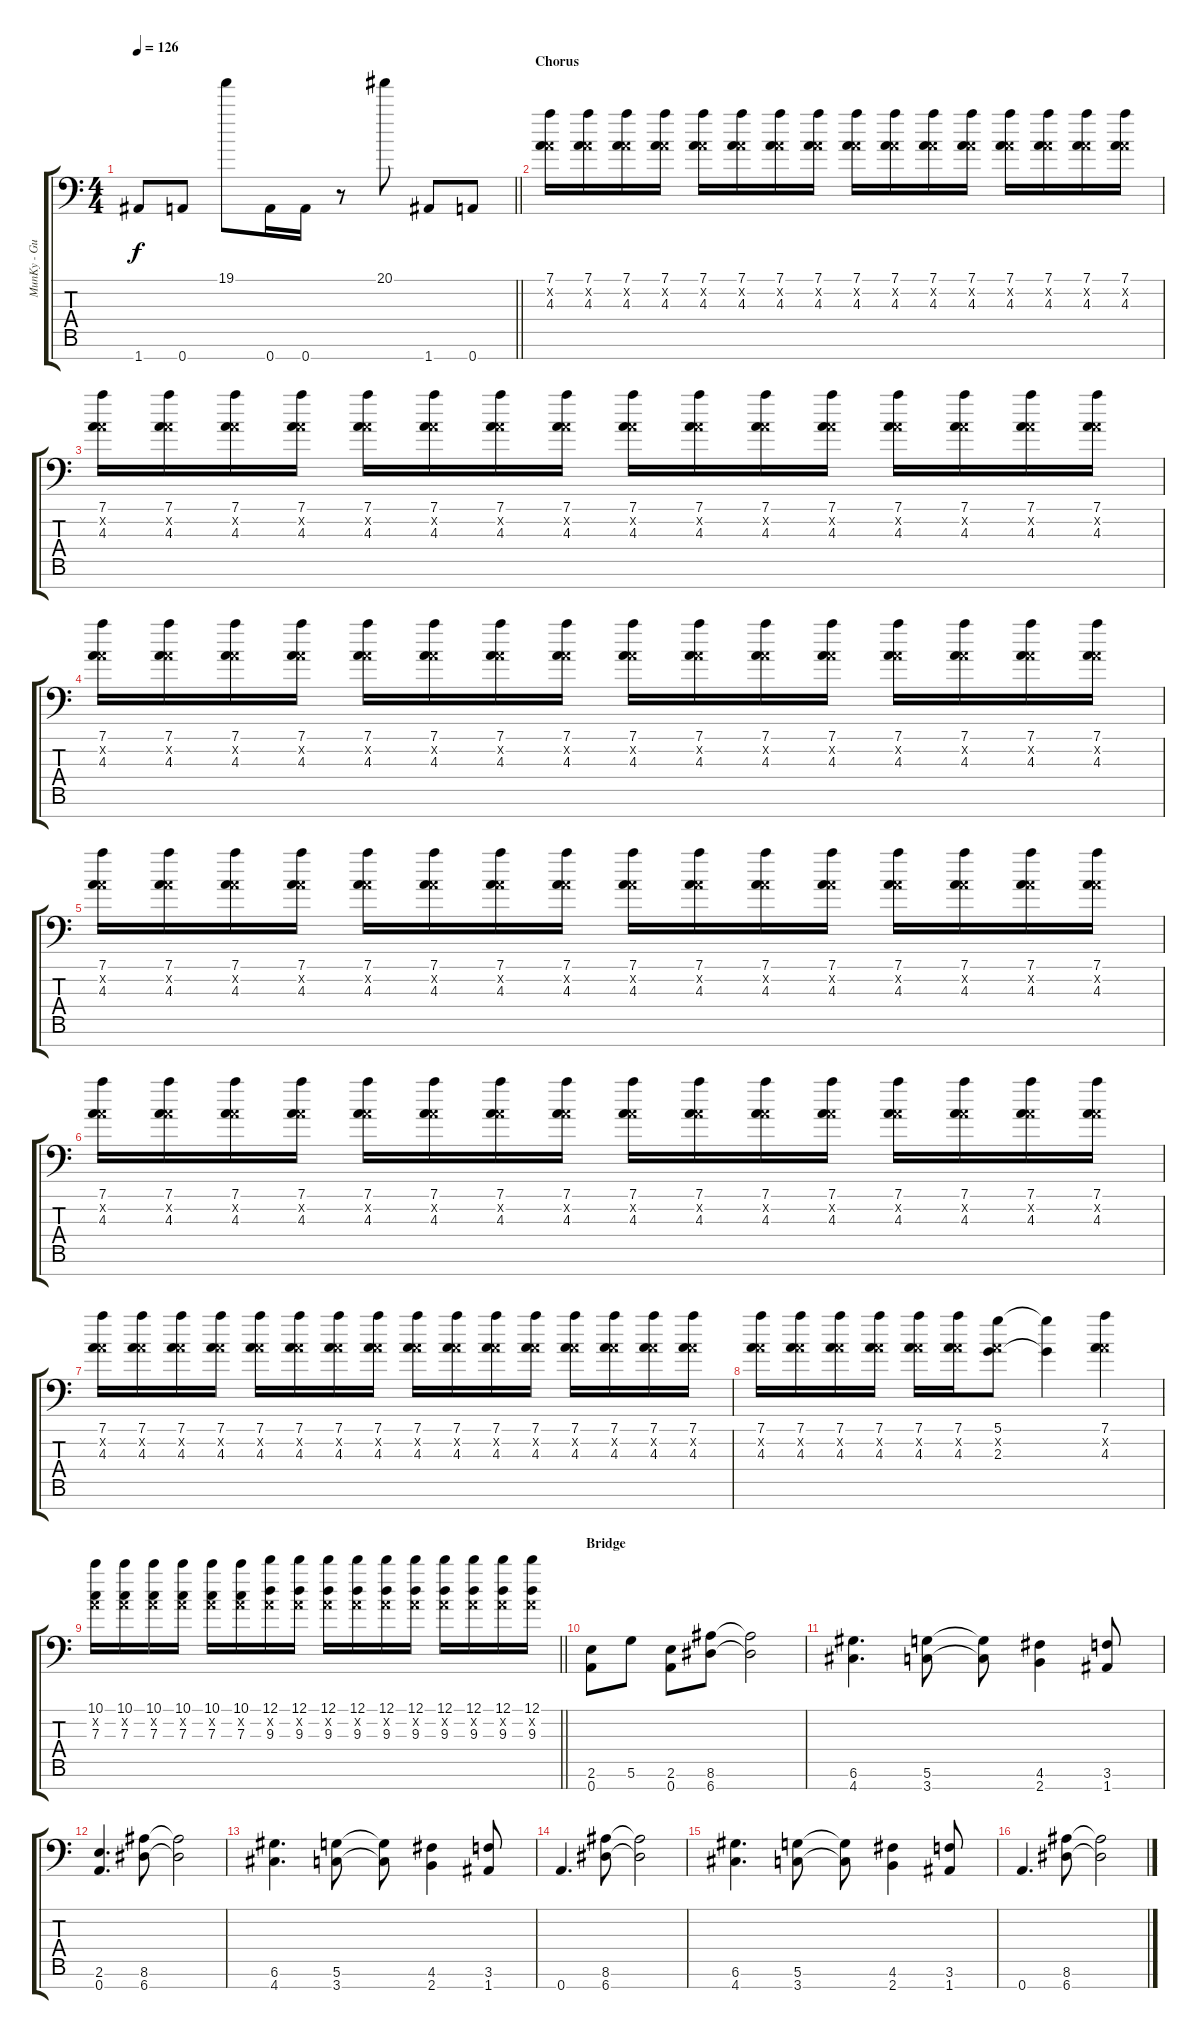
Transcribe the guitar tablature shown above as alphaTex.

\track ("MunKy - GuitaR" "MunKy - Gu") {instrument distortionguitar}
\staff {score tabs}
\tuning (D4 A3 F3 C3 G2 D2 A1) {hide}
\ts (4 4)
\tempo 126
\clef f4
\barLineRight lightlight
\ks c
1.7.8{dy f} 0.7.8 19.1.8 0.7.16 0.7.16 r.8 20.1.8 1.7.8 0.7.8 |
\section ("" "Chorus")
(7.1 0.2{x} 4.3).16 (7.1 0.2{x} 4.3).16 (7.1 0.2{x} 4.3).16 (7.1 0.2{x} 4.3).16 (7.1 0.2{x} 4.3).16 (7.1 0.2{x} 4.3).16 (7.1 0.2{x} 4.3).16 (7.1 0.2{x} 4.3).16 (7.1 0.2{x} 4.3).16 (7.1 0.2{x} 4.3).16 (7.1 0.2{x} 4.3).16 (7.1 0.2{x} 4.3).16 (7.1 0.2{x} 4.3).16 (7.1 0.2{x} 4.3).16 (7.1 0.2{x} 4.3).16 (7.1 0.2{x} 4.3).16 |
(7.1 0.2{x} 4.3).16 (7.1 0.2{x} 4.3).16 (7.1 0.2{x} 4.3).16 (7.1 0.2{x} 4.3).16 (7.1 0.2{x} 4.3).16 (7.1 0.2{x} 4.3).16 (7.1 0.2{x} 4.3).16 (7.1 0.2{x} 4.3).16 (7.1 0.2{x} 4.3).16 (7.1 0.2{x} 4.3).16 (7.1 0.2{x} 4.3).16 (7.1 0.2{x} 4.3).16 (7.1 0.2{x} 4.3).16 (7.1 0.2{x} 4.3).16 (7.1 0.2{x} 4.3).16 (7.1 0.2{x} 4.3).16 |
(7.1 0.2{x} 4.3).16 (7.1 0.2{x} 4.3).16 (7.1 0.2{x} 4.3).16 (7.1 0.2{x} 4.3).16 (7.1 0.2{x} 4.3).16 (7.1 0.2{x} 4.3).16 (7.1 0.2{x} 4.3).16 (7.1 0.2{x} 4.3).16 (7.1 0.2{x} 4.3).16 (7.1 0.2{x} 4.3).16 (7.1 0.2{x} 4.3).16 (7.1 0.2{x} 4.3).16 (7.1 0.2{x} 4.3).16 (7.1 0.2{x} 4.3).16 (7.1 0.2{x} 4.3).16 (7.1 0.2{x} 4.3).16 |
(7.1 0.2{x} 4.3).16 (7.1 0.2{x} 4.3).16 (7.1 0.2{x} 4.3).16 (7.1 0.2{x} 4.3).16 (7.1 0.2{x} 4.3).16 (7.1 0.2{x} 4.3).16 (7.1 0.2{x} 4.3).16 (7.1 0.2{x} 4.3).16 (7.1 0.2{x} 4.3).16 (7.1 0.2{x} 4.3).16 (7.1 0.2{x} 4.3).16 (7.1 0.2{x} 4.3).16 (7.1 0.2{x} 4.3).16 (7.1 0.2{x} 4.3).16 (7.1 0.2{x} 4.3).16 (7.1 0.2{x} 4.3).16 |
(7.1 0.2{x} 4.3).16 (7.1 0.2{x} 4.3).16 (7.1 0.2{x} 4.3).16 (7.1 0.2{x} 4.3).16 (7.1 0.2{x} 4.3).16 (7.1 0.2{x} 4.3).16 (7.1 0.2{x} 4.3).16 (7.1 0.2{x} 4.3).16 (7.1 0.2{x} 4.3).16 (7.1 0.2{x} 4.3).16 (7.1 0.2{x} 4.3).16 (7.1 0.2{x} 4.3).16 (7.1 0.2{x} 4.3).16 (7.1 0.2{x} 4.3).16 (7.1 0.2{x} 4.3).16 (7.1 0.2{x} 4.3).16 |
(7.1 0.2{x} 4.3).16 (7.1 0.2{x} 4.3).16 (7.1 0.2{x} 4.3).16 (7.1 0.2{x} 4.3).16 (7.1 0.2{x} 4.3).16 (7.1 0.2{x} 4.3).16 (7.1 0.2{x} 4.3).16 (7.1 0.2{x} 4.3).16 (7.1 0.2{x} 4.3).16 (7.1 0.2{x} 4.3).16 (7.1 0.2{x} 4.3).16 (7.1 0.2{x} 4.3).16 (7.1 0.2{x} 4.3).16 (7.1 0.2{x} 4.3).16 (7.1 0.2{x} 4.3).16 (7.1 0.2{x} 4.3).16 |
(7.1 0.2{x} 4.3).16 (7.1 0.2{x} 4.3).16 (7.1 0.2{x} 4.3).16 (7.1 0.2{x} 4.3).16 (7.1 0.2{x} 4.3).16 (7.1 0.2{x} 4.3).16 (5.1 0.2{x} 2.3).8 (5.1{t} 2.3{t}).4 (7.1 0.2{x} 4.3).4 |
\barLineRight lightlight
(10.1 0.2{x} 7.3).16 (10.1 0.2{x} 7.3).16 (10.1 0.2{x} 7.3).16 (10.1 0.2{x} 7.3).16 (10.1 0.2{x} 7.3).16 (10.1 0.2{x} 7.3).16 (12.1 0.2{x} 9.3).16 (12.1 0.2{x} 9.3).16 (12.1 0.2{x} 9.3).16 (12.1 0.2{x} 9.3).16 (12.1 0.2{x} 9.3).16 (12.1 0.2{x} 9.3).16 (12.1 0.2{x} 9.3).16 (12.1 0.2{x} 9.3).16 (12.1 0.2{x} 9.3).16 (12.1 0.2{x} 9.3).16 |
\section ("" "Bridge")
(2.6 0.7).8 5.6.8 (2.6 0.7).8 (8.6 6.7).8 (8.6{t} 6.7{t}).2 |
(6.6 4.7).4{d} (5.6 3.7).8 (5.6{t} 3.7{t}).8 (4.6 2.7).4 (3.6 1.7).8 |
(2.6 0.7).4{d} (8.6 6.7).8 (8.6{t} 6.7{t}).2 |
(6.6 4.7).4{d} (5.6 3.7).8 (5.6{t} 3.7{t}).8 (4.6 2.7).4 (3.6 1.7).8 |
0.7.4{d} (8.6 6.7).8 (8.6{t} 6.7{t}).2 |
(6.6 4.7).4{d} (5.6 3.7).8 (5.6{t} 3.7{t}).8 (4.6 2.7).4 (3.6 1.7).8 |
0.7.4{d} (8.6 6.7).8 (8.6{t} 6.7{t}).2
